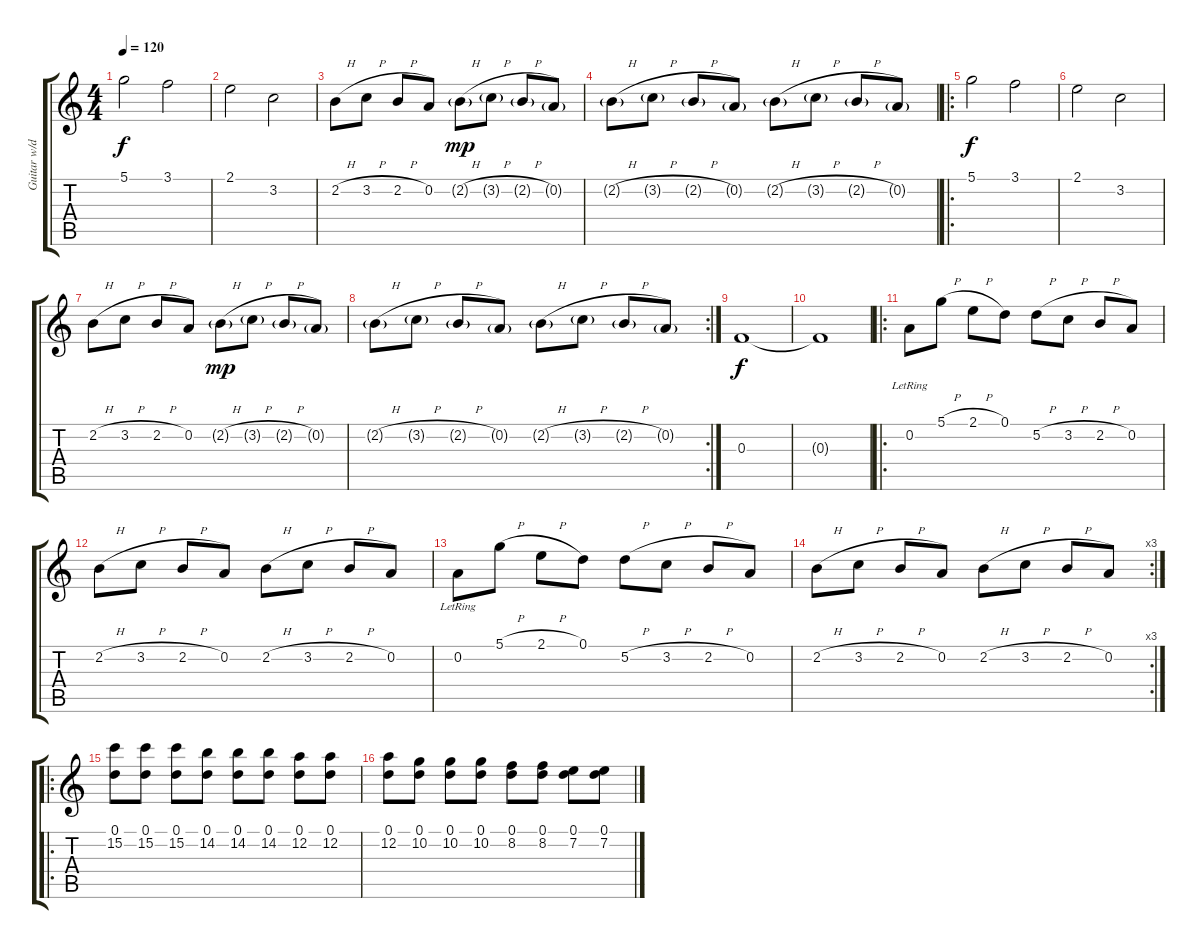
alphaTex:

\track ("Guitar w/delay" "Guitar w/d") {instrument electricguitarclean}
\staff {score tabs}
\tuning (D4 A3 F3 D3 A2 D2) {hide}
\ts (4 4)
\tempo 120
\clef g2
\ks c
5.1.2{dy f} 3.1.2 |
2.1.2 3.2.2 |
2.2{h}.8 3.2{h}.8 2.2{h}.8 0.2.8 2.2{h g}.8{dy mp} 3.2{h g}.8 2.2{h g}.8 0.2{g}.8 |
2.2{h g}.8 3.2{h g}.8 2.2{h g}.8 0.2{g}.8 2.2{h g}.8 3.2{h g}.8 2.2{h g}.8 0.2{g}.8 |
\ro
5.1.2{dy f} 3.1.2 |
2.1.2 3.2.2 |
2.2{h}.8 3.2{h}.8 2.2{h}.8 0.2.8 2.2{h g}.8{dy mp} 3.2{h g}.8 2.2{h g}.8 0.2{g}.8 |
\rc 2
2.2{h g}.8 3.2{h g}.8 2.2{h g}.8 0.2{g}.8 2.2{h g}.8 3.2{h g}.8 2.2{h g}.8 0.2{g}.8 |
0.3.1{dy f} |
0.3{t}.1 |
\ro
0.2{lr}.8 5.1{h}.8 2.1{h}.8 0.1.8 5.2{h}.8 3.2{h}.8 2.2{h}.8 0.2.8 |
2.2{h}.8 3.2{h}.8 2.2{h}.8 0.2.8 2.2{h}.8 3.2{h}.8 2.2{h}.8 0.2.8 |
0.2{lr}.8 5.1{h}.8 2.1{h}.8 0.1.8 5.2{h}.8 3.2{h}.8 2.2{h}.8 0.2.8 |
\rc 3
2.2{h}.8 3.2{h}.8 2.2{h}.8 0.2.8 2.2{h}.8 3.2{h}.8 2.2{h}.8 0.2.8 |
\ro
(0.1 15.2).8 (0.1 15.2).8 (0.1 15.2).8 (0.1 14.2).8 (0.1 14.2).8 (0.1 14.2).8 (0.1 12.2).8 (0.1 12.2).8 |
(0.1 12.2).8 (0.1 10.2).8 (0.1 10.2).8 (0.1 10.2).8 (0.1 8.2).8 (0.1 8.2).8 (0.1 7.2).8 (0.1 7.2{ss}).8
